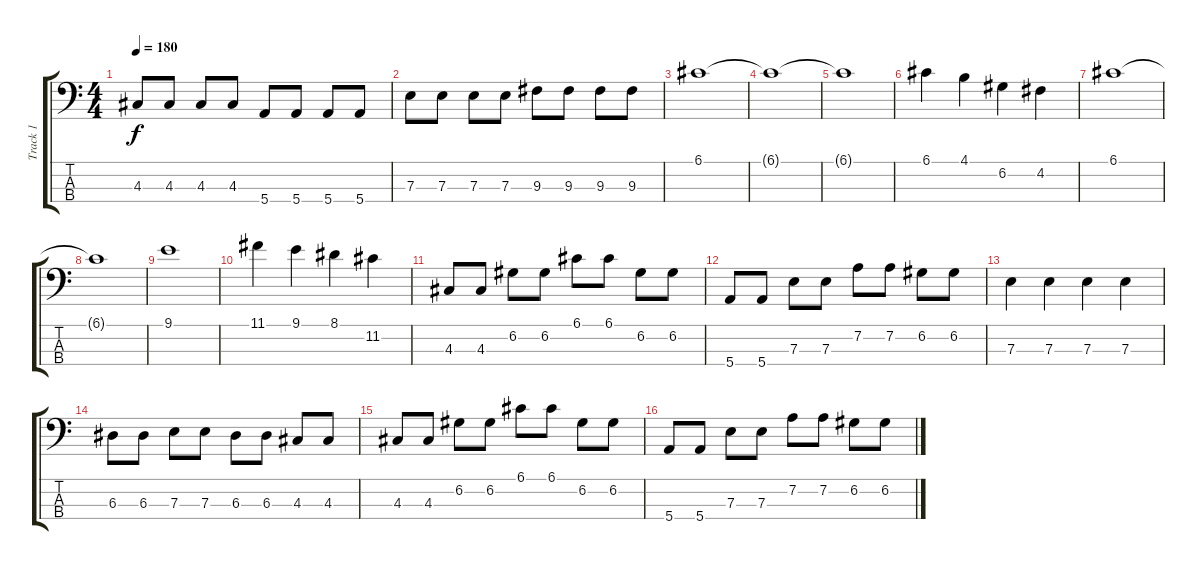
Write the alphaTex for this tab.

\track ("Track 1" "Track 1") {instrument electricbasspick}
\staff {score tabs}
\tuning (G2 D2 A1 E1) {hide}
\ts (4 4)
\tempo 180
\clef f4
\ks c
4.3.8{dy f} 4.3.8 4.3.8 4.3.8 5.4.8 5.4.8 5.4.8 5.4.8 |
7.3.8 7.3.8 7.3.8 7.3.8 9.3.8 9.3.8 9.3.8 9.3.8 |
6.1.1 |
6.1{t}.1 |
6.1{t}.1 |
6.1.4 4.1.4 6.2.4 4.2.4 |
6.1.1 |
6.1{t}.1 |
9.1.1 |
11.1.4 9.1.4 8.1.4 11.2.4 |
4.3.8 4.3.8 6.2.8 6.2.8 6.1.8 6.1.8 6.2.8 6.2.8 |
5.4.8 5.4.8 7.3.8 7.3.8 7.2.8 7.2.8 6.2.8 6.2.8 |
7.3.4 7.3.4 7.3.4 7.3.4 |
6.3.8 6.3.8 7.3.8 7.3.8 6.3.8 6.3.8 4.3.8 4.3.8 |
4.3.8 4.3.8 6.2.8 6.2.8 6.1.8 6.1.8 6.2.8 6.2.8 |
5.4.8 5.4.8 7.3.8 7.3.8 7.2.8 7.2.8 6.2.8 6.2.8
